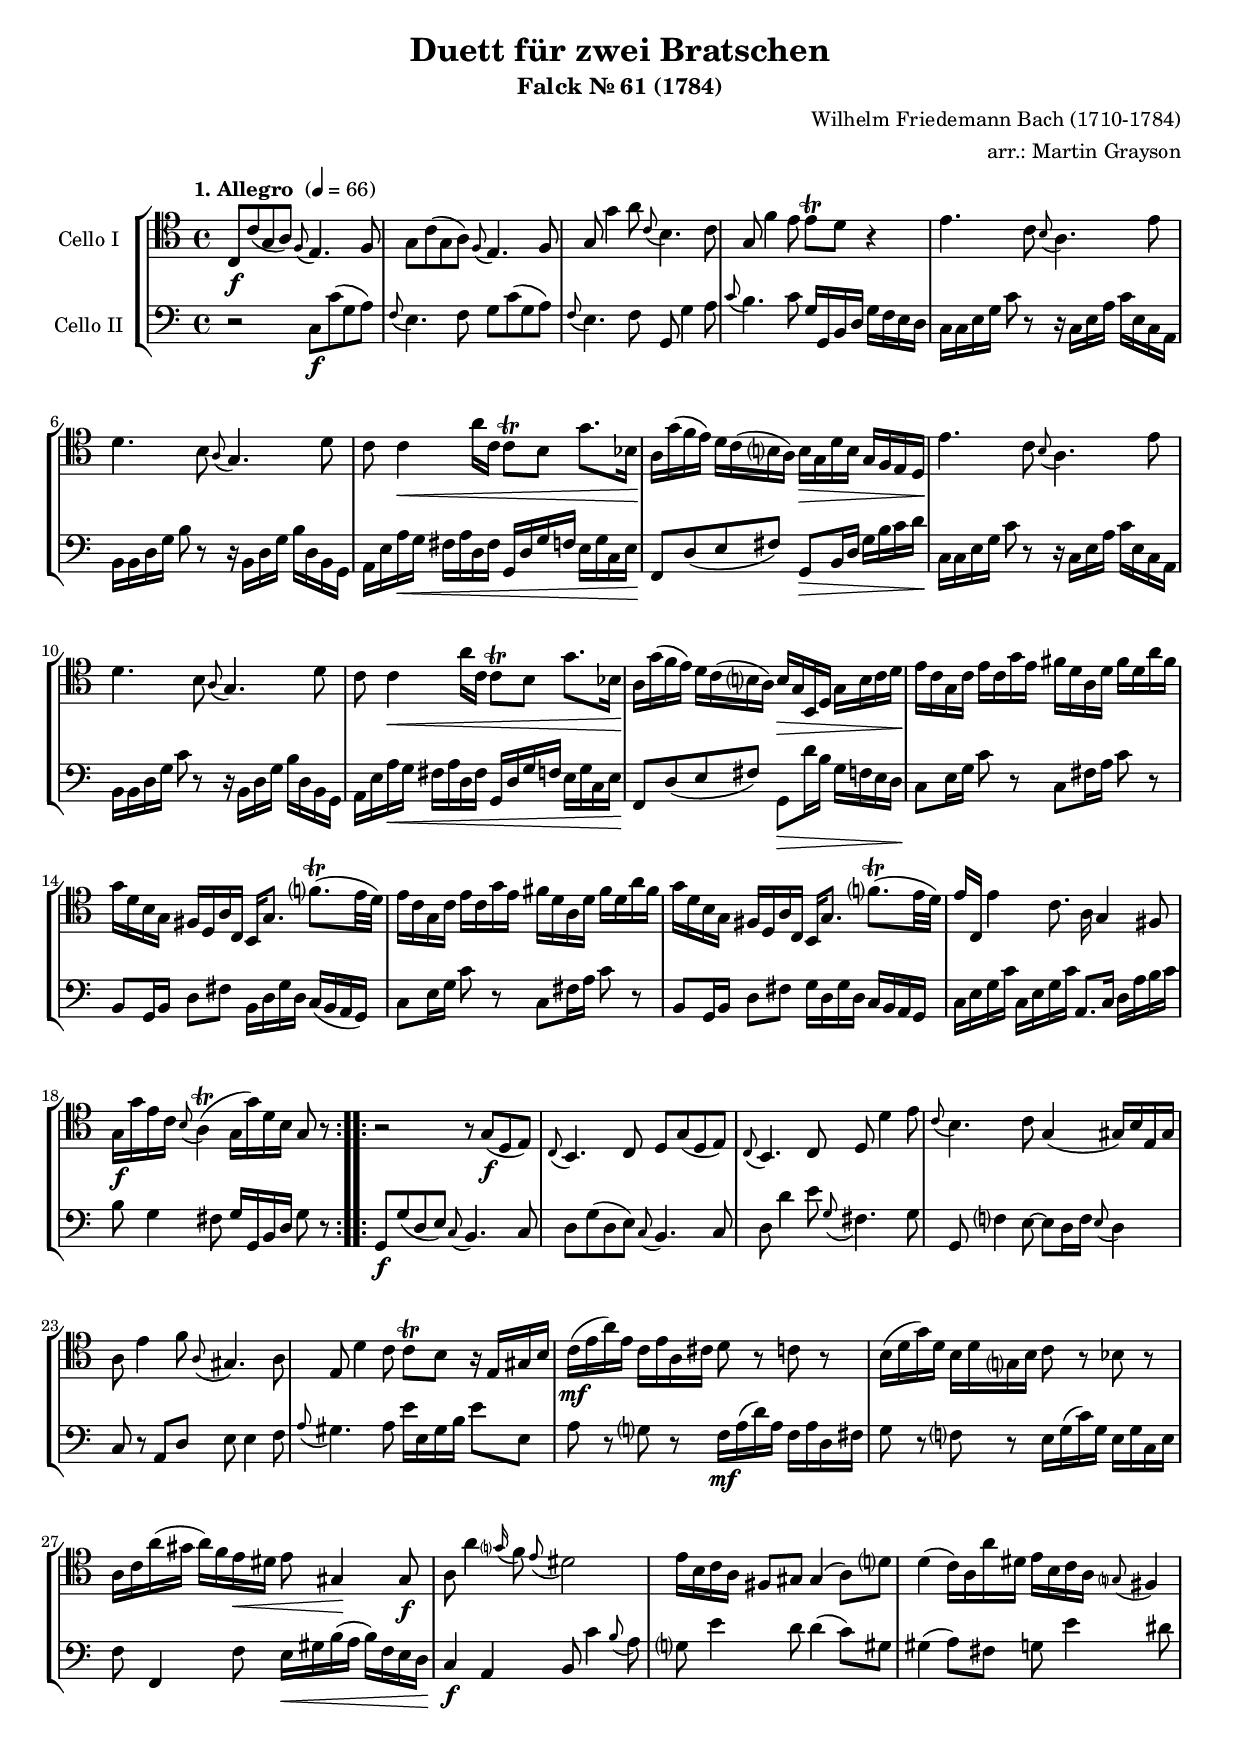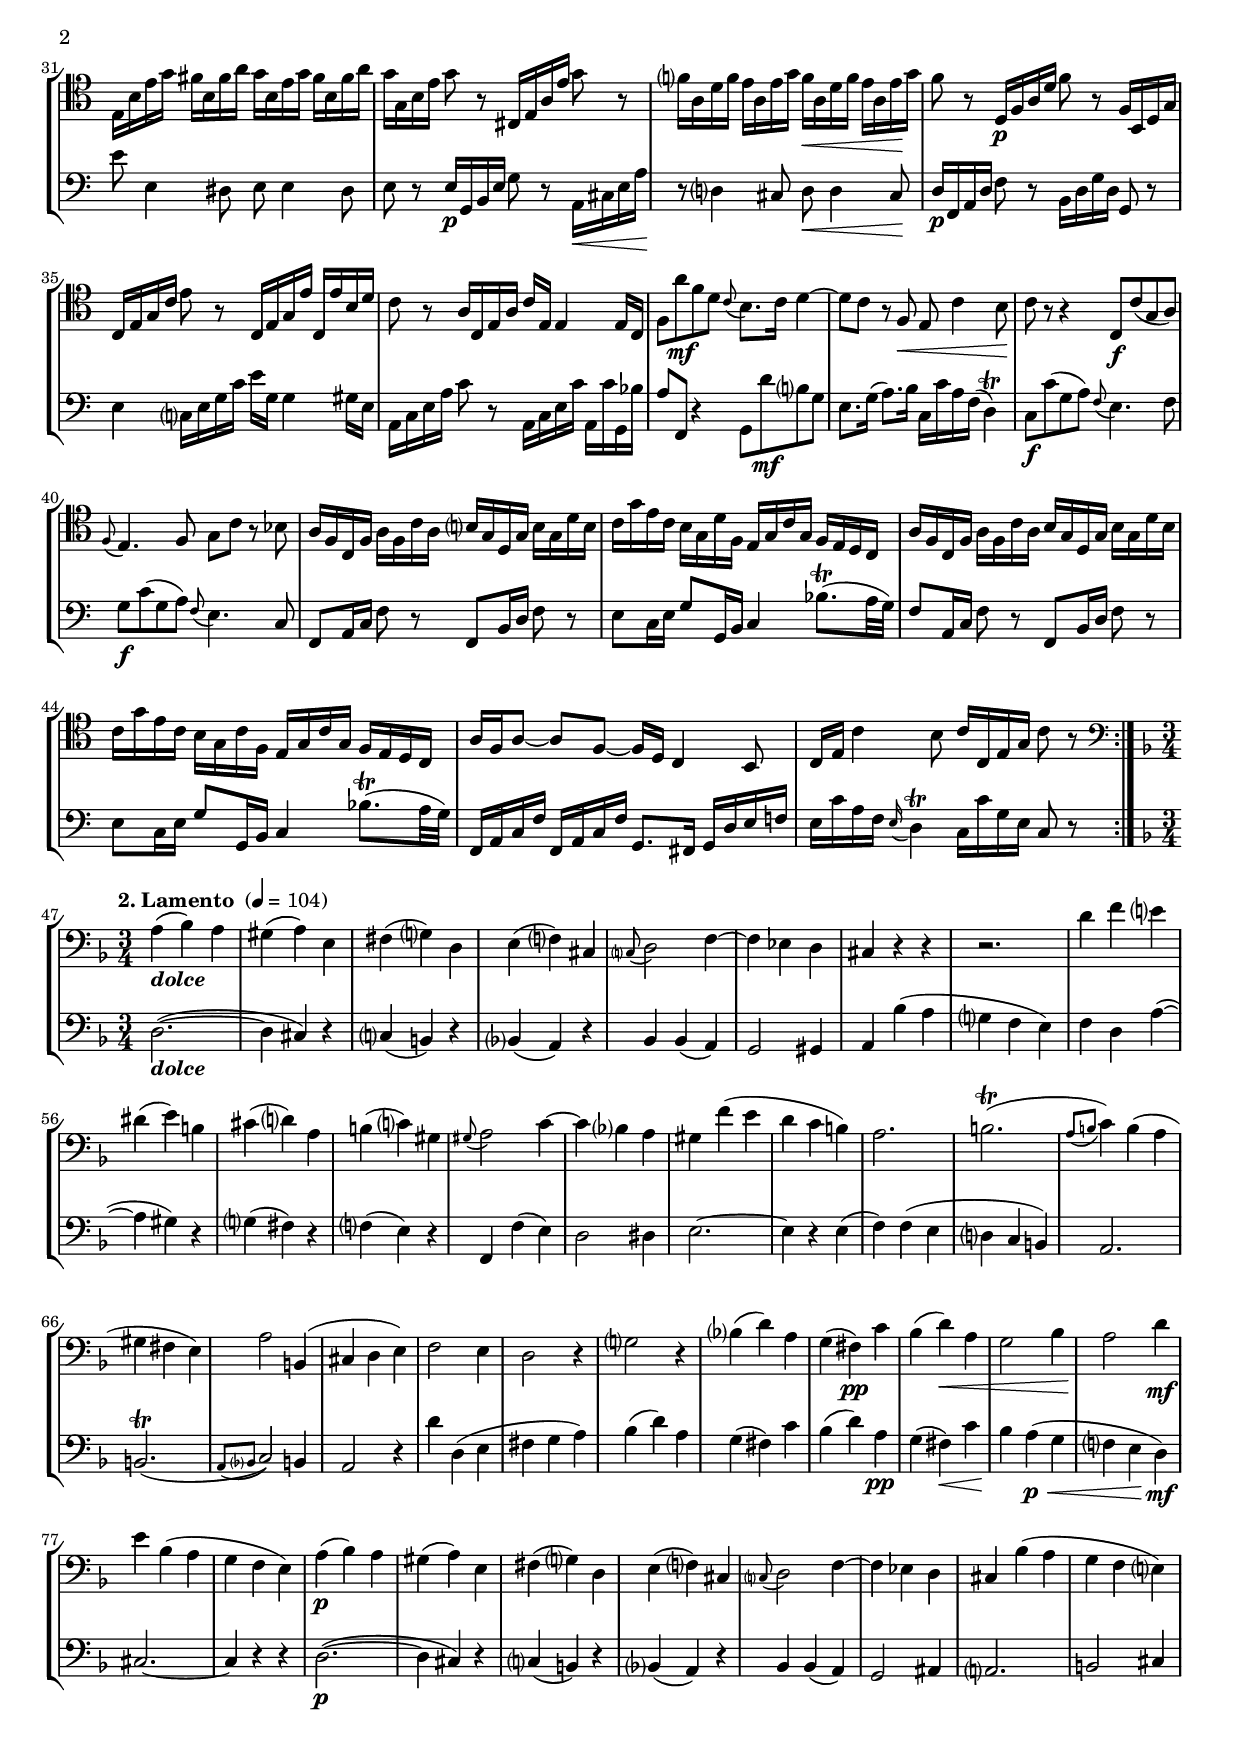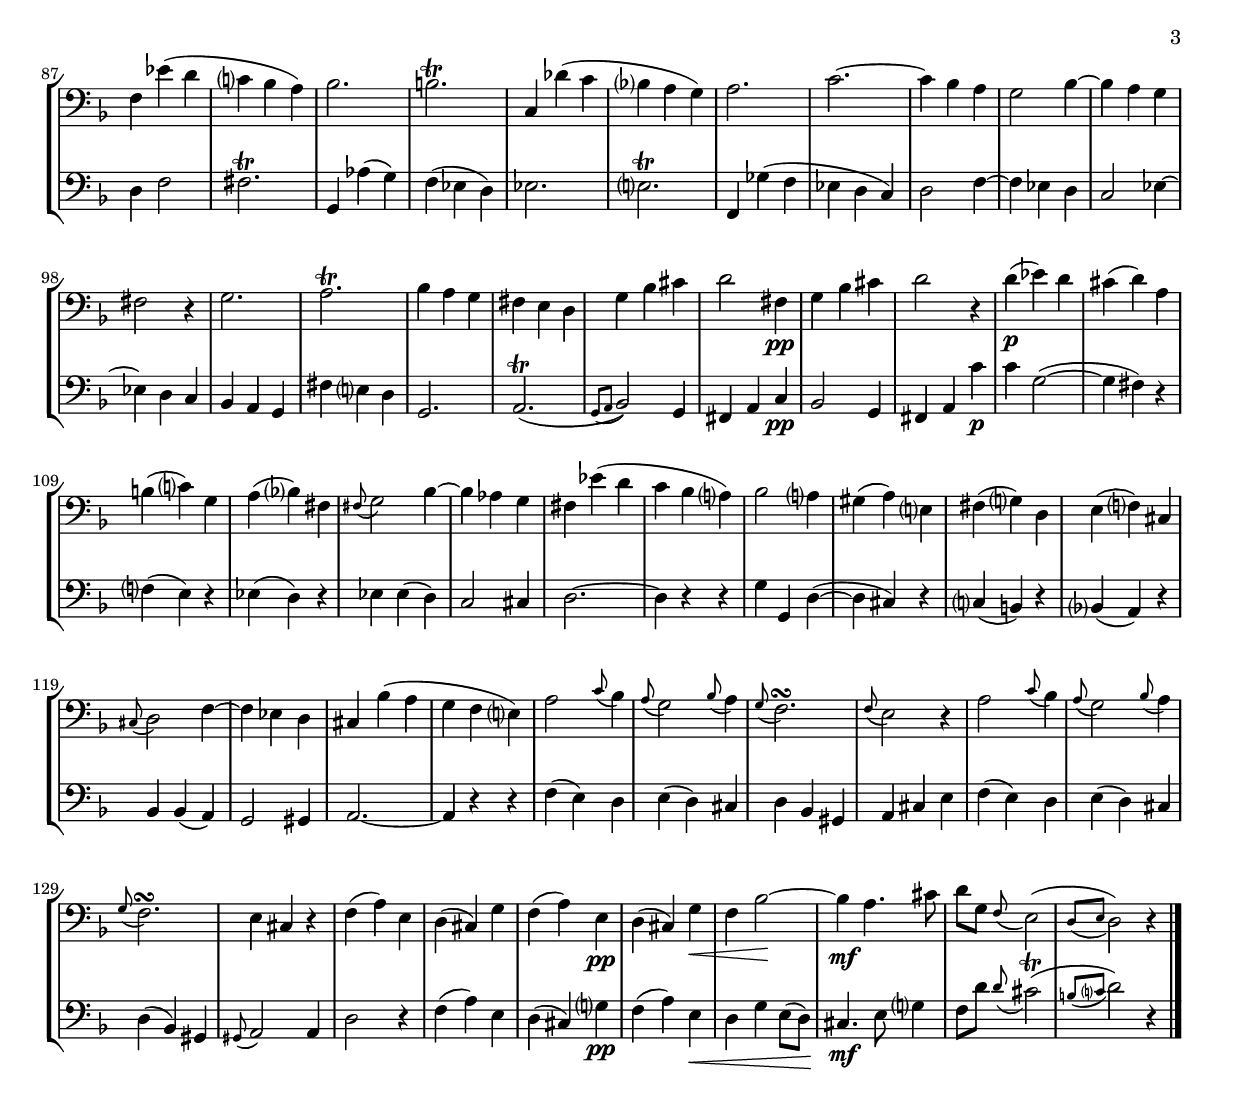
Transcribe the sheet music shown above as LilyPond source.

\version "2.14.2"
\include "deutsch.ly"

#(set-global-staff-size 17.75)

\header {
  title = "Duett für zwei Bratschen"
  subtitle = "Falck Nr. 61 (1784)"
  composer = "Wilhelm Friedemann Bach (1710-1784)"
  arranger = "arr.: Martin Grayson"
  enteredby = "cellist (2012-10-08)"
}

voiceconsts = {
 \key g \major
 \clef "bass"
% \numericTimeSignature
 \compressFullBarRests
}

%minstr = "harpsichord"
mihi = "clarinet"
%minstr = "accordion"
milo = "bassoon"

dolc = \markup \bold \italic "dolce"

introa = { \tempo "1. Allegro " 4=66 \time 4/4 }
introb = { \break \tempo "2. Lamento " 4=104 \time 3/4 \key a \minor }

va = \relative c'' {
  \voiceconsts
  \clef "tenor"

  \introa
  \repeat volta 2 {
    g8\f g'( d e) \appoggiatura c h4. c8
    d g( d e) \appoggiatura c h4. c8
    d d'4 e8 \appoggiatura g, fis4. g8
    d c'4 h8 h\trill a r4

    h4. g8 \appoggiatura fis e4. h'8
    a4. fis8 \appoggiatura e d4. a'8
    g g4\< e'16 g, g8\trill fis d'8. f,16\!

    e d'( c h) a g( fis? e) fis\> d a' fis d c h a\!
    h'4. g8 \appoggiatura fis e4. h'8
    a4. fis8 \appoggiatura e d4. a'8

    g g4\< e'16 g, g8\trill fis d'8. f,16\!
    e d'( c h) a g( fis? e) fis\> d fis, a d fis g a\!
    h g d g h g d' h cis a e a cis a e' cis

    d a fis d cis a e' g, fis d'8. c'?(\trill h32 a)
    h16 g d g h g d' h cis a e a cis a e' cis
    d a fis d cis a e' g, fis d'8. c'?(\trill h32 a)

    h16 g, h'4 g8. e16 d4 cis8
    d16\f d' h g \appoggiatura fis8 e4(\trill d16 d')a fis d8 r
  }
  \repeat volta 2 {
    r2 r8 d(\f a h)
    \appoggiatura g fis4. g8 a d( a h)

    \appoggiatura g fis4. g8 a a'4 h8
    \appoggiatura g fis4. g8 d4( dis16) fis h, dis
    e8 h'4 c8 \appoggiatura e, dis4. e8
    h a'4 g8 g\trill fis r16 h, dis fis

    g(\mf h e) h g h e, gis a8 r g r
    fis16( a d) a fis a d,? fis g8 r f r
    e16 g e'( dis e) c h\< ais h8 dis,4\! dis8\f

    e e'4 \appoggiatura d?16 c8 \appoggiatura h ais2
    h16 fis g e cis8 dis dis4( e8) a?
    a4( g16) e e' ais, h fis g e \appoggiatura d?8 cis4

    h16 fis' h d cis fis, cis' e d fis, h d cis fis, cis' e
    d d, fis h d8 r gis,,16 h e h' d8 r
    c?16 e, a c h e, h' d c\< e, a c h e, h'\! d

    c8 r a,16\p c e a c8 r c,16 fis, a d
    g, h d g h8 r g,16 h d h' g, h' fis a
    g8 r e16 g, h e g h, h4 h16 g

    c8 e'\mf c a \appoggiatura g fis8. g16 a4~
    a8 g r c,\< h g'4 fis8
    g\! r r4 g,8\f g'( d e)
    \appoggiatura c h4. c8 d g r f

    e16 c g c e c g' e fis? d a d fis d a' fis
    g d' h g fis d a' c, h d g d c h a g
    e' c g c e c g' e fis d a d fis d a' fis

    g d' h g fis d g c, h d g d c h a g
    e' c e8~ e c~ c16 a g4 fis8
    g16 h g'4 fis8 g16 g, h d g8 r
  }

  \introb
  \clef "bass" e4(_\dolc f) e
  dis( e) h
  cis( d?) a
  h( c?) gis
  \appoggiatura g?8 a2 c4~
  c b a
  gis r r
  r2.
  a'4 c h?

  ais( h) fis
  gis( a?) e
  fis( g?) dis
  \appoggiatura dis8 e2 g4~
  g f? e
  dis c'( h
  a g fis)
  e2.
  fis(\trill

  \appoggiatura { e8[ fis] } g4) fis( e
  dis cis h)
  e2 fis,4(
  gis a h)
  c2 h4
  a2 r4
  d?2 r4
  f?( a) e
  d( cis)\pp g'

  f( a)\< e
  d2 f4
  e2\! a4\mf h f( e
  d c h)
  e(\p f) e
  dis( e) h
  cis( d?) a
  h( c?) gis

  \appoggiatura g?8 a2 c4~
  c b a
  gis f'( e
  d c h?)
  c b'( a g? f e)
  f2.
  fis\trill
  g,4 as'( g

  f? e d)
  e2.
  g~
  g4 f e
  d2 f4~
  f e d
  cis2 r4
  d2.
  e\trill

  f4 e d
  cis h a
  d f gis
  a2 cis,4\pp
  d f gis
  a2 r4
  a4(\p b) a
  gis( a) e
  fis( g?) d

  e( f?) cis
  \appoggiatura cis8 d2 f4~
  f es d
  cis b'( a
  g f e?)
  f2 e?4
  dis( e) h?
  cis( d?) a
  h( c?) gis

  \appoggiatura gis8 a2 c4~
  c b a
  gis f'( e
  d c h?)
  e2 \appoggiatura g8 f4
  \appoggiatura e8 d2 \appoggiatura f8 e4
  \appoggiatura d8 c2.\turn
  \appoggiatura c8 h2 r4
  e2 \appoggiatura g8 f4

  \appoggiatura e8 d2 \appoggiatura f8 e4
  \appoggiatura d8 c2.\turn
  h4 gis r
  c( e) h
  a( gis) d'
  c( e) h\pp

  a( gis) d'\<
  c f2~\!
  f4\mf e4. gis8
  a d, \appoggiatura c h2(
  \appoggiatura { a8[ h] } a2) r4 \bar "|."
}

vb = \relative c'' {
  \voiceconsts

  \introa
  \repeat volta 2 {
    r2 g8\f g'( d e)
    \appoggiatura c8 h4. c8 d g( d e)
    \appoggiatura c h4. c8 d, d'4 e8
    \appoggiatura g fis4. g8 d16 d, fis a d c h a

    g g h d g8 r r16 g, h e g h, g e
    fis fis a d fis8 r r16 fis, a d fis a, fis d
    e h' e\< d cis e a, cis d, a' d c h d g, h\!

    c,8 a'( h cis) d,\> fis16 a d fis g a\!
    g, g h d g8 r r16 g, h e g h, g e
    fis fis a d g8 r r16 fis, a d fis a, fis d

    e h' e\< d cis e a, cis d, a' d c h d g, h\!
    c,8 a'( h cis) d,\> a''16 fis d c h a\!
    g8 h16 d g8 r g, cis16 e g8 r

    fis, d16 fis a8 cis fis,16 a d a g( fis e d)
    g8 h16 d g8 r g, cis16 e g8 r
    fis, d16 fis a8 cis d16 a d a g fis e d

    g h d g g, h d g e,8. g16 a e' fis g
    fis8 d4 cis8 d16 d, fis a d8 r
  }
  \repeat volta 2 {
    d,\f d'( a h) \appoggiatura g fis4. g8
    a d( a h) \appoggiatura g fis4. g8

    a a'4 h8 \appoggiatura d, cis4. d8
    d, c'?4 h8~ h a16 c \appoggiatura h8 a4
    g8 r e a h h4 c8
    \appoggiatura e dis4. e8 h'16 h, dis fis h8 h,

    e r d? r c16\mf e( a) e c e a, cis
    d8 r c? r h16 d( g) d h d g, h
    c8 c,4 c'8 h16\< dis fis( e fis) c h a\!

    g4\f e fis8 g'4 \appoggiatura fis8 e
    d? h'4 a8 a4( g8) dis
    dis4( e8) cis d h'4 ais8

    h h,4 ais8 h h4 ais8
    h r h16\p d, fis h d8 r e,16\< gis h e\!
    r8 a,?4 gis8 a\< a4 gis8\!

    a16\p c, e a c8 r fis,16 a d a d,8 r
    h'4 g?16 h d g h d, d4 dis16 h
    e, g h e g8 r e,16 g h g' e, g' d, f'

    e8 c, r4 d8 a''\mf fis? d
    h8. d16( e8.) fis16 g, g' e c( a4)\trill
    g8\f g'( d e) \appoggiatura c h4. c8
    d\f g( d e) \appoggiatura c h4. g8

    c, e16 g c8 r c, fis16 a c8 r
    h g16 h d8 d,16 fis g4 f'8.(\trill e32 d)
    c8 e,16 g c8 r c, fis16 a c8 r

    h g16 h d8 d,16 fis g4 f'8.(\trill e32 d)
    c,16 e g c c, e g c d,8. cis16 d a' h c!
    h g' e c \appoggiatura h a4\trill g16 g' d h g8 r
  }

  \introb
  a2.(~_\dolc
  a4 gis) r
  g?( fis) r
  f?( e) r
  f f ( e)
  d2 dis4
  e f'( e
  d? c h)
  c a e'(~

  e dis) r
  d?( cis) r
  c?( h) r
  c, c'( h)
  a2 ais4
  h2.~
  h4 r h(
  c) c( h
  a? g fis)

  e2.
  fis(\trill
  \appoggiatura { e8[ f?] } g2) fis4
  e2 r4
  a' a,( h
  cis d e)
  f( a) e
  d( cis) g'
  f( a) e\pp

  d( cis)\< g'
  f\! e(\p\< d
  c? h\! a)\mf
  gis2.~
  gis4 r r
  a2.(~\p
  a4 gis) r
  g?( fis) r
  f?( e) r

  f f( e)
  d2 eis4
  e?2.
  fis2 gis4
  a c2
  cis2.\trill
  d,4 es'( d)
  c( b a)
  b2.

  h?\trill
  c,4 des'( c
  b a g)
  a2 c4~
  c b a
  g2 b4~
  b a g
  f e d
  cis' h? a

  d,2.
  e(\trill
  \appoggiatura { d8[ e] } f2) d4
  cis e g\pp
  f2 d4
  cis e g'\p
  g d2(~
  d4 cis) r
  c?( h) r

  b( a) r
  b b( a)
  g2 gis4
  a2.~
  a4 r r
  d d, a'(~
  a gis) r
  g?( fis) r
  f?( e) r

  f f( e)
  d2 dis4
  e2.~
  e4 r r
  c'( h) a
  h( a) gis
  a f dis
  e gis h
  c( h) a

  h( a) gis
  a( f) dis
  \appoggiatura dis8 e2 e4
  a2 r4
  c( e) h
  a( gis) d'?\pp

  c( e) h\<
  a d h8( a)\!
  gis4.\mf h8 d?4
  c8 a' \appoggiatura a gis2(\trill
  \appoggiatura { fis8[ g?] } a2) r4 \bar "|."
}


music = \new StaffGroup <<
      \new Staff {
	\set Staff.midiInstrument = \milo
	\set Staff.instrumentName = #"Cello I"
	\transpose g c, { \va }
      }

      \new Staff {
	\set Staff.midiInstrument = \milo
	\set Staff.instrumentName = #"Cello II"
	\transpose g c, { \vb }
      }
>>

\book {
  \score {
    \music
    \layout {}
  }

  \score {
    \unfoldRepeats \music

    \midi {
      \context {
        \Score
      }
    }
  }
}
